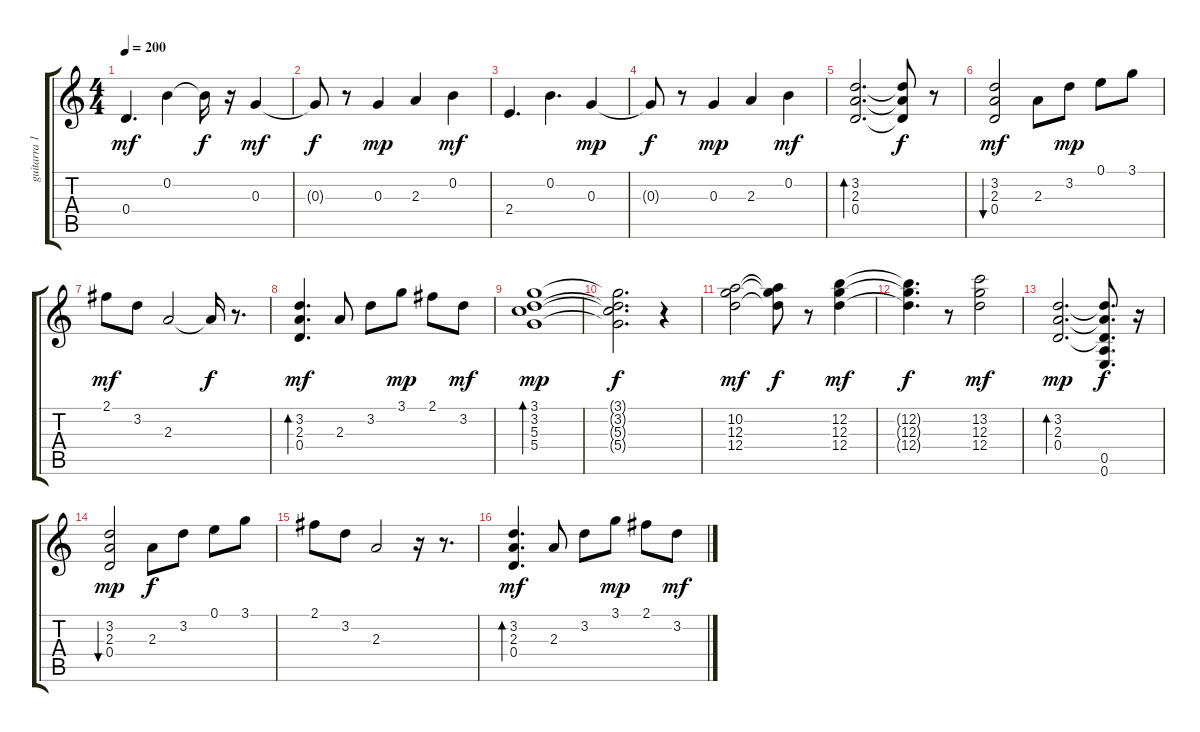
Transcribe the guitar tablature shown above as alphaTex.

\track ("guitarra 1" "guitarra 1") {instrument electricguitarclean}
\staff {score tabs}
\tuning (E4 B3 G3 D3 A2 E2) {hide}
\ts (4 4)
\tempo 200
\clef g2
\ks c
0.4.4{d dy mf} 0.2.4 0.2{t}.16{dy f} r.16 0.3.4{dy mf} |
0.3{t}.8{dy f} r.8 0.3.4{dy mp} 2.3.4 0.2.4{dy mf} |
2.4.4{d} 0.2.4{d} 0.3.4{dy mp} |
0.3{t}.8{dy f} r.8 0.3.4{dy mp} 2.3.4 0.2.4{dy mf} |
(3.2 2.3 0.4).2{d bd 30} (3.2{t} 2.3{t} 0.4{t}).8{dy f} r.8 |
(3.2 2.3 0.4).2{bu 30 dy mf} 2.3.8 3.2.8{dy mp} 0.1.8 3.1.8 |
2.1.8{dy mf} 3.2.8 2.3.2 2.3{t}.16{dy f} r.8{d} |
(3.2 2.3 0.4).4{d bd 30 dy mf} 2.3.8 3.2.8 3.1.8{dy mp} 2.1.8 3.2.8{dy mf} |
(3.1 3.2 5.3 5.4).1{bd 30 dy mp} |
(3.1{t} 3.2{t} 5.3{t} 5.4{t}).2{d dy f} r.4 |
(10.2 12.3 12.4).2{dy mf} (10.2{t} 12.3{t} 12.4{t}).8{dy f} r.8 (12.2 12.3 12.4).4{dy mf} |
(12.2{t} 12.3{t} 12.4{t}).4{d dy f} r.8 (13.2 12.3 12.4).2{dy mf} |
(3.2 2.3 0.4).2{d bd 30 dy mp} (3.2{t} 2.3{t} 0.4{t} 0.5 0.6).8{d dy f} r.16 |
(3.2 2.3 0.4).2{bu 30 dy mp} 2.3.8{dy f} 3.2.8 0.1.8 3.1.8 |
2.1.8 3.2.8 2.3.2 r.16 r.8{d} |
(3.2 2.3 0.4).4{d bd 30 dy mf} 2.3.8 3.2.8 3.1.8{dy mp} 2.1.8 3.2.8{dy mf}
